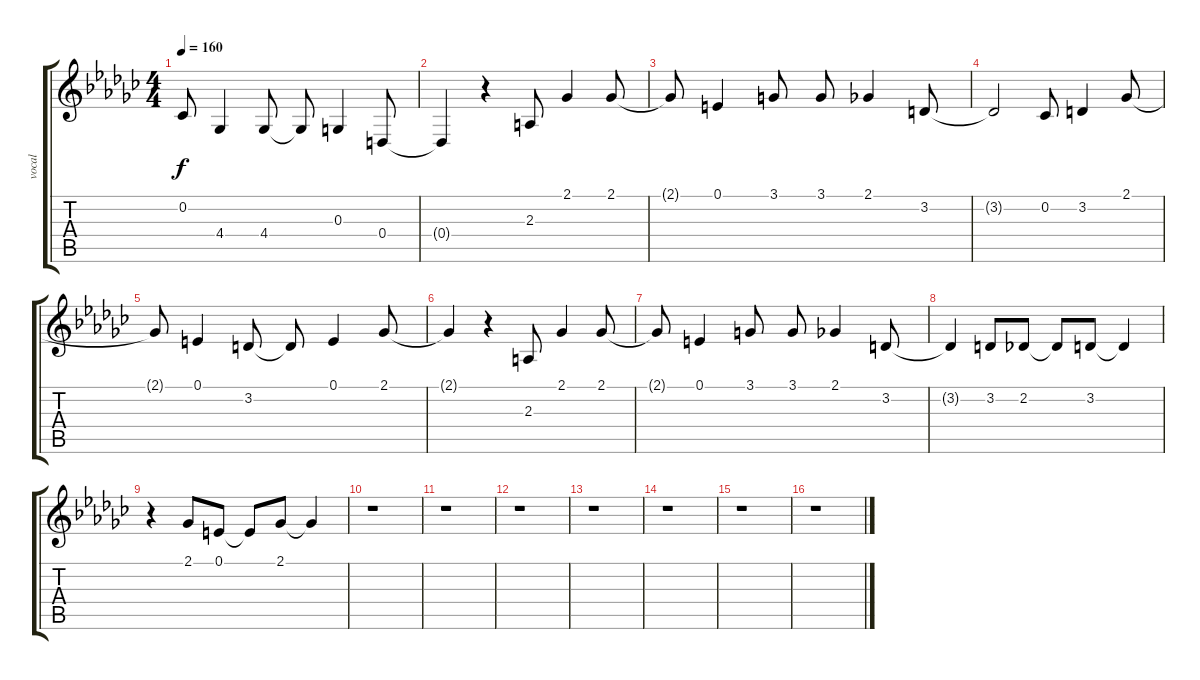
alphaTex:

\track ("vocal" "vocal") {instrument koto}
\staff {score tabs}
\tuning (E4 B3 G3 D3 A2 E2) {hide}
\ts (4 4)
\tempo 160
\clef g2
\ks gb
0.2{t}.8{dy f} 4.4.4 4.4.8 4.4{t}.8 0.3.4 0.4.8 |
0.4{t}.4 r.4 2.3.8 2.1.4 2.1.8 |
2.1{t}.8 0.1.4 3.1.8 3.1.8 2.1.4 3.2.8 |
3.2{t}.2 0.2.8 3.2.4 2.1.8 |
2.1{t}.8 0.1.4 3.2.8 3.2{t}.8 0.1.4 2.1.8 |
2.1{t}.4 r.4 2.3.8 2.1.4 2.1.8 |
2.1{t}.8 0.1.4 3.1.8 3.1.8 2.1.4 3.2.8 |
3.2{t}.4 3.2.8 2.2.8 2.2{t}.8 3.2.8 3.2{t}.4 |
r.4 2.1.8 0.1.8 0.1{t}.8 2.1.8 2.1{t}.4 |
r.1 |
r.1 |
r.1 |
r.1 |
r.1 |
r.1 |
r.1
